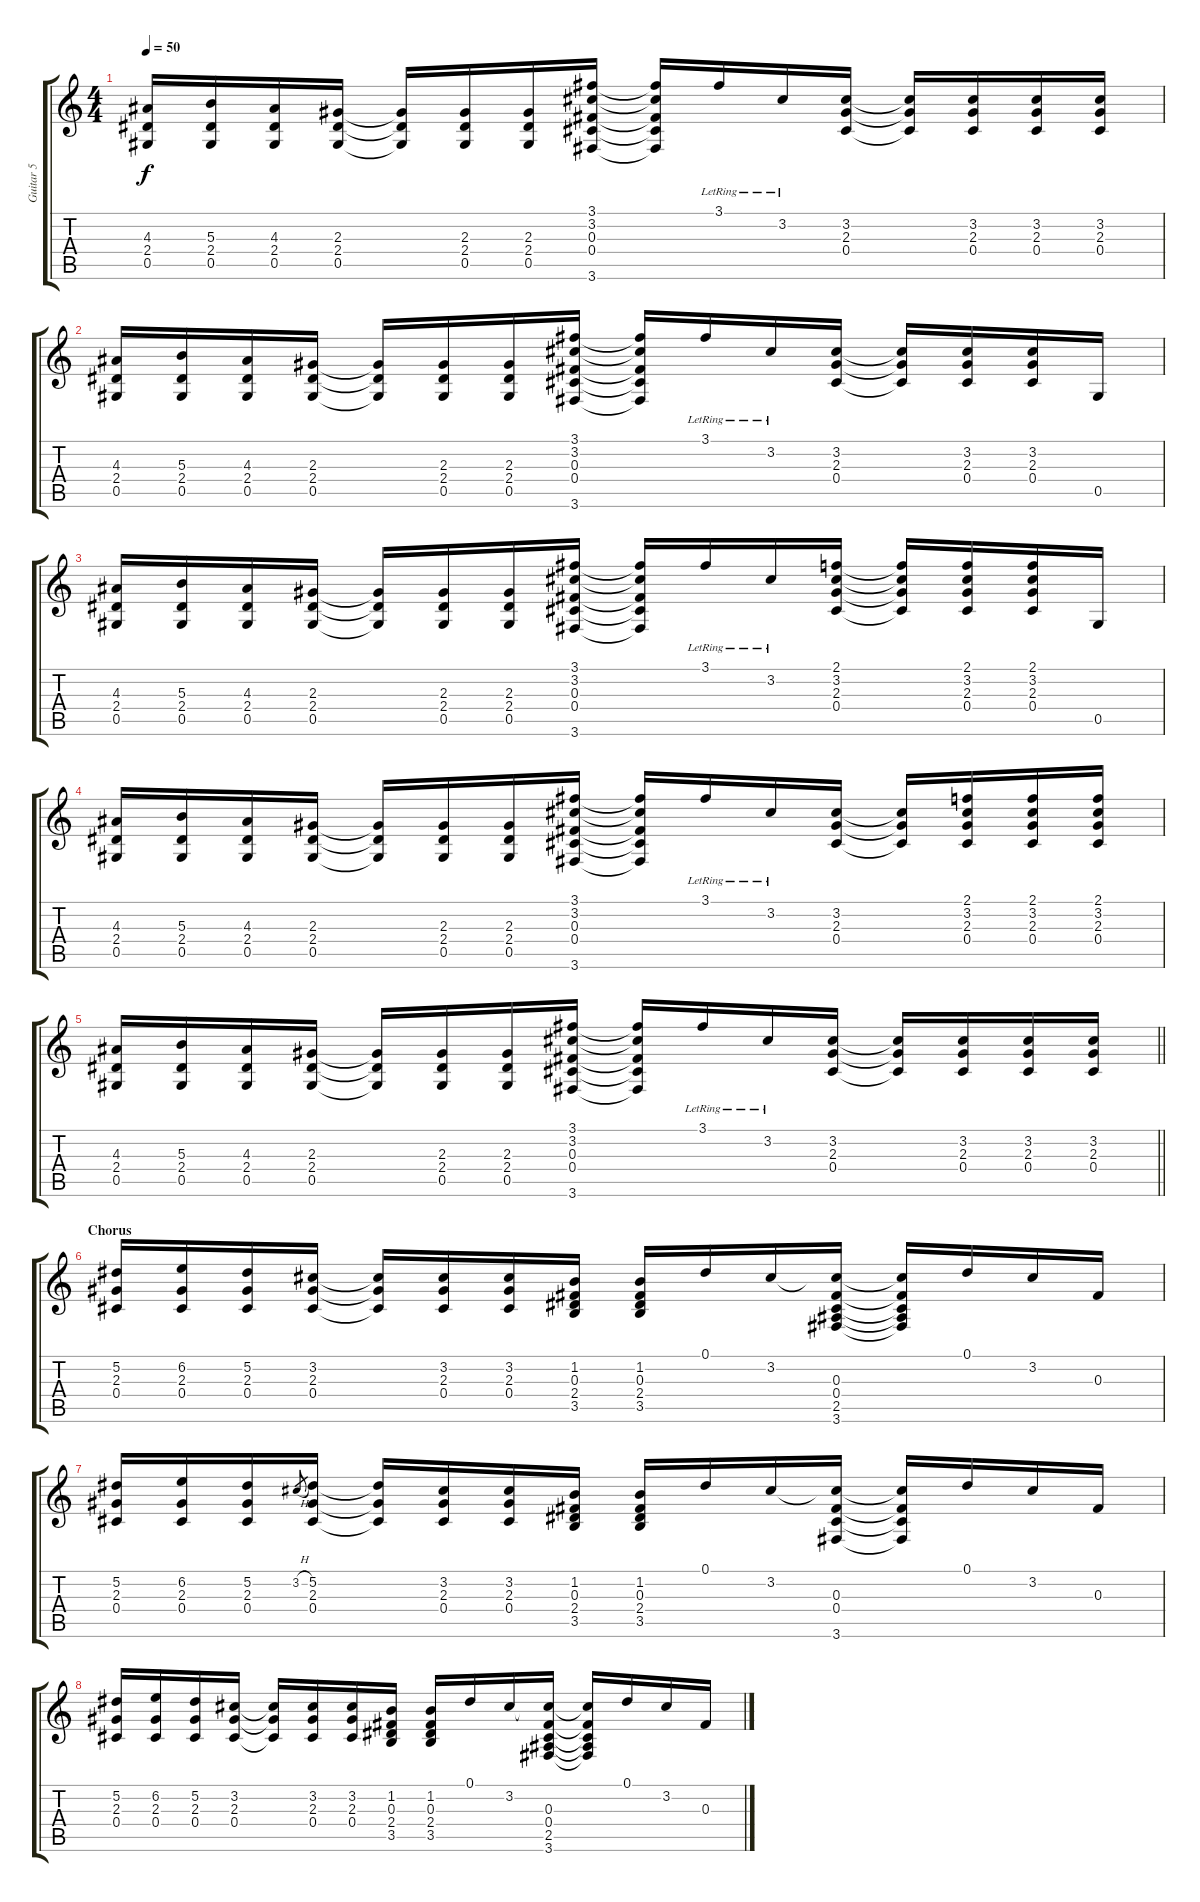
\track ("Guitar 5" "Guitar 5") {instrument electricguitarclean}
\staff {score tabs}
\tuning (Eb4 Bb3 Gb3 Db3 Ab2 Eb2) {hide}
\ts (4 4)
\tempo 50
\clef g2
\ks c
(4.3 2.4 0.5).16{dy f} (5.3 2.4 0.5).16 (4.3 2.4 0.5).16 (2.3 2.4 0.5).16 (2.3{t} 2.4{t} 0.5{t}).16 (2.3 2.4 0.5).16 (2.3 2.4 0.5).16 (3.1 3.2 0.3 0.4 3.6).16 (3.1{t} 3.2{t} 0.3{t} 0.4{t} 3.6{t}).16 3.1{lr}.16 3.2{lr}.16 (3.2 2.3 0.4).16 (3.2{t} 2.3{t} 0.4{t}).16 (3.2 2.3 0.4).16 (3.2 2.3 0.4).16 (3.2 2.3 0.4).16 |
(4.3 2.4 0.5).16 (5.3 2.4 0.5).16 (4.3 2.4 0.5).16 (2.3 2.4 0.5).16 (2.3{t} 2.4{t} 0.5{t}).16 (2.3 2.4 0.5).16 (2.3 2.4 0.5).16 (3.1 3.2 0.3 0.4 3.6).16 (3.1{t} 3.2{t} 0.3{t} 0.4{t} 3.6{t}).16 3.1{lr}.16 3.2{lr}.16 (3.2 2.3 0.4).16 (3.2{t} 2.3{t} 0.4{t}).16 (3.2 2.3 0.4).16 (3.2 2.3 0.4).16 0.5.16 |
(4.3 2.4 0.5).16 (5.3 2.4 0.5).16 (4.3 2.4 0.5).16 (2.3 2.4 0.5).16 (2.3{t} 2.4{t} 0.5{t}).16 (2.3 2.4 0.5).16 (2.3 2.4 0.5).16 (3.1 3.2 0.3 0.4 3.6).16 (3.1{t} 3.2{t} 0.3{t} 0.4{t} 3.6{t}).16 3.1{lr}.16 3.2{lr}.16 (2.1 3.2 2.3 0.4).16 (2.1{t} 3.2{t} 2.3{t} 0.4{t}).16 (2.1 3.2 2.3 0.4).16 (2.1 3.2 2.3 0.4).16 0.5.16 |
(4.3 2.4 0.5).16 (5.3 2.4 0.5).16 (4.3 2.4 0.5).16 (2.3 2.4 0.5).16 (2.3{t} 2.4{t} 0.5{t}).16 (2.3 2.4 0.5).16 (2.3 2.4 0.5).16 (3.1 3.2 0.3 0.4 3.6).16 (3.1{t} 3.2{t} 0.3{t} 0.4{t} 3.6{t}).16 3.1{lr}.16 3.2{lr}.16 (3.2 2.3 0.4).16 (3.2{t} 2.3{t} 0.4{t}).16 (2.1 3.2 2.3 0.4).16 (2.1 3.2 2.3 0.4).16 (2.1 3.2 2.3 0.4).16 |
\barLineRight lightlight
(4.3 2.4 0.5).16 (5.3 2.4 0.5).16 (4.3 2.4 0.5).16 (2.3 2.4 0.5).16 (2.3{t} 2.4{t} 0.5{t}).16 (2.3 2.4 0.5).16 (2.3 2.4 0.5).16 (3.1 3.2 0.3 0.4 3.6).16 (3.1{t} 3.2{t} 0.3{t} 0.4{t} 3.6{t}).16 3.1{lr}.16 3.2{lr}.16 (3.2 2.3 0.4).16 (3.2{t} 2.3{t} 0.4{t}).16 (3.2 2.3 0.4).16 (3.2 2.3 0.4).16 (3.2 2.3 0.4).16 |
\section ("" "Chorus")
(5.2 2.3 0.4).16 (6.2 2.3 0.4).16 (5.2 2.3 0.4).16 (3.2 2.3 0.4).16 (3.2{t} 2.3{t} 0.4{t}).16 (3.2 2.3 0.4).16 (3.2 2.3 0.4).16 (1.2 0.3 2.4 3.5).16 (1.2 0.3 2.4 3.5).16 0.1.16 3.2.16 (3.2{t} 0.3 0.4 2.5 3.6).16 (3.2{t} 0.3{t} 0.4{t} 2.5{t} 3.6{t}).16 0.1.16 3.2.16 0.3.16 |
(5.2 2.3 0.4).16 (6.2 2.3 0.4).16 (5.2 2.3 0.4).16 3.2{h}.8{gr} (5.2 2.3 0.4).16 (5.2{t} 2.3{t} 0.4{t}).16 (3.2 2.3 0.4).16 (3.2 2.3 0.4).16 (1.2 0.3 2.4 3.5).16 (1.2 0.3 2.4 3.5).16 0.1.16 3.2.16 (3.2{t} 0.3 0.4 3.6).16 (3.2{t} 0.3{t} 0.4{t} 3.6{t}).16 0.1.16 3.2.16 0.3.16 |
(5.2 2.3 0.4).16 (6.2 2.3 0.4).16 (5.2 2.3 0.4).16 (3.2 2.3 0.4).16 (3.2{t} 2.3{t} 0.4{t}).16 (3.2 2.3 0.4).16 (3.2 2.3 0.4).16 (1.2 0.3 2.4 3.5).16 (1.2 0.3 2.4 3.5).16 0.1.16 3.2.16 (3.2{t} 0.3 0.4 2.5 3.6).16 (3.2{t} 0.3{t} 0.4{t} 2.5{t} 3.6{t}).16 0.1.16 3.2.16 0.3.16
